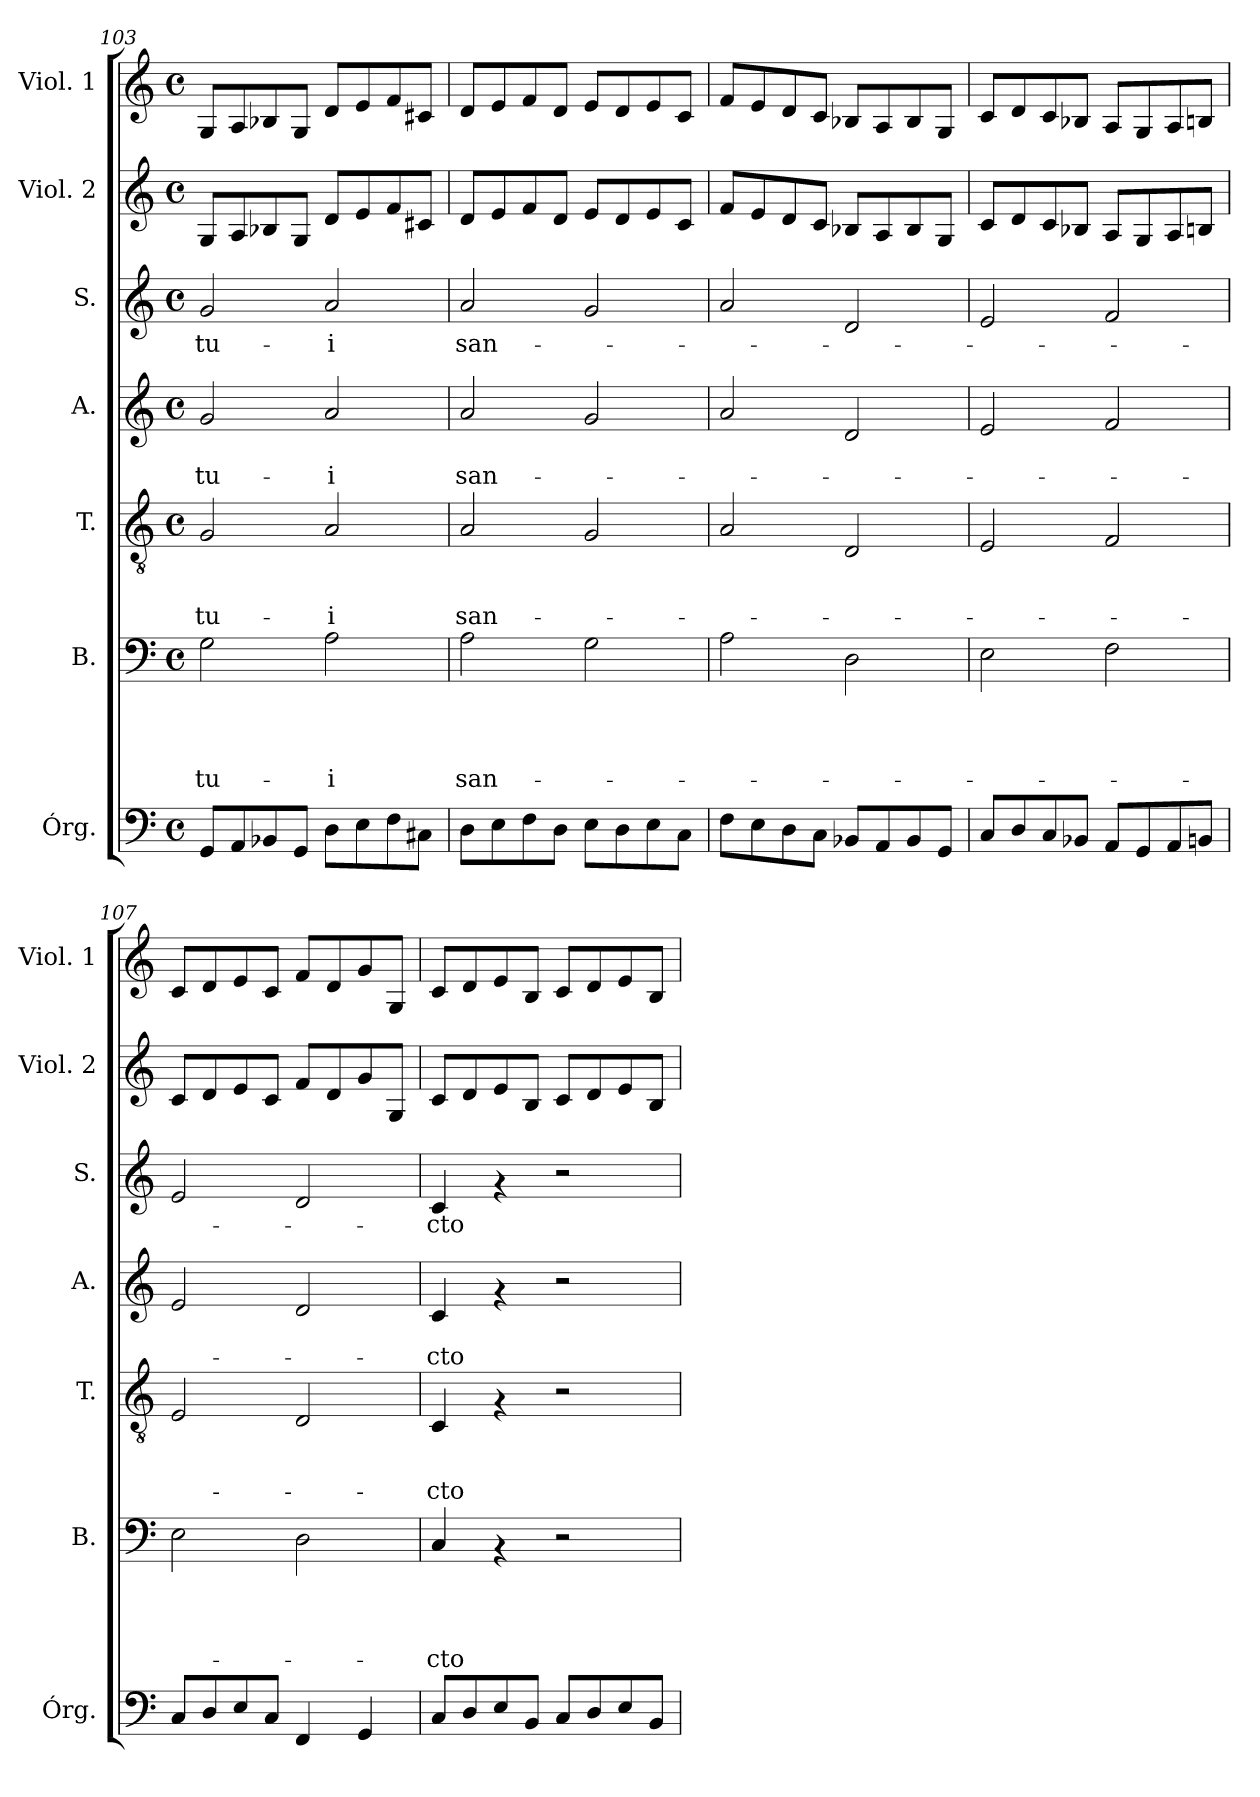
**kern	**kern	**text	**text	**text	**text	**kern	**text	**text	**text	**kern	**text	**text	**kern	**text	**kern	**kern
*part7	*part6	*part6	*part6	*part6	*part6	*part5	*part5	*part5	*part5	*part4	*part4	*part4	*part3	*part3	*part2	*part1
*staff7	*staff6	*staff6	*staff6	*staff6	*staff6	*staff5	*staff5	*staff5	*staff5	*staff4	*staff4	*staff4	*staff3	*staff3	*staff2	*staff1
*I"Órg.	*I"B.	*	*	*	*	*I"T.	*	*	*	*I"A.	*	*	*I"S.	*	*I"Viol. 2	*I"Viol. 1
*I'Órg.	*I'B.	*	*	*	*	*I'T.	*	*	*	*I'A.	*	*	*I'S.	*	*I'Viol. 2	*I'Viol. 1
*clefF4	*clefF4	*	*	*	*	*clefGv2	*	*	*	*clefG2	*	*	*clefG2	*	*clefG2	*clefG2
*k[]	*k[]	*	*	*	*	*k[]	*	*	*	*k[]	*	*	*k[]	*	*k[]	*k[]
*C:	*C:	*	*	*	*	*C:	*	*	*	*C:	*	*	*C:	*	*C:	*C:
*M4/4	*M4/4	*	*	*	*	*M4/4	*	*	*	*M4/4	*	*	*M4/4	*	*M4/4	*M4/4
*met(c)	*met(c)	*	*	*	*	*met(c)	*	*	*	*met(c)	*	*	*met(c)	*	*met(c)	*met(c)
=103	=103	=103	=103	=103	=103	=103	=103	=103	=103	=103	=103	=103	=103	=103	=103	=103
!	!	!	!	!	!LO:LY:b	!	!	!	!LO:LY:b	!	!	!LO:LY:b	!	!LO:LY:b	!	!
8GG</L	2G\	.	.	.	-tu-	2G/	.	.	-tu-	2g/	.	-tu-	2g/	-tu-	8G/L	8G/L
8AA/	.	.	.	.	.	.	.	.	.	.	.	.	.	.	8A/	8A/
8BB-X/	.	.	.	.	.	.	.	.	.	.	.	.	.	.	8B-X/	8B-X/
8GG/J	.	.	.	.	.	.	.	.	.	.	.	.	.	.	8G/J	8G/J
!	!	!	!	!	!LO:LY:b	!	!	!	!LO:LY:b	!	!	!LO:LY:b	!	!LO:LY:b	!	!
8D<\L	2A\	.	.	.	-i	2A/	.	.	-i	2a/	.	-i	2a/	-i	8d/L	8d/L
8E\	.	.	.	.	.	.	.	.	.	.	.	.	.	.	8e/	8e/
8F\	.	.	.	.	.	.	.	.	.	.	.	.	.	.	8f/	8f/
8C#X\J	.	.	.	.	.	.	.	.	.	.	.	.	.	.	8c#X/J	8c#X/J
=104	=104	=104	=104	=104	=104	=104	=104	=104	=104	=104	=104	=104	=104	=104	=104	=104
!	!	!	!	!	!LO:LY:b	!	!	!	!LO:LY:b	!	!	!LO:LY:b	!	!LO:LY:b	!	!
8D\L	2A\	.	.	.	san-	2A/	.	.	san-	2a/	.	san-	2a/	san-	8d/L	8d/L
8E\	.	.	.	.	.	.	.	.	.	.	.	.	.	.	8e/	8e/
8F\	.	.	.	.	.	.	.	.	.	.	.	.	.	.	8f/	8f/
8D\J	.	.	.	.	.	.	.	.	.	.	.	.	.	.	8d/J	8d/J
8E\L	2G\	.	.	.	.	2G/	.	.	.	2g/	.	.	2g/	.	8e/L	8e/L
8D\	.	.	.	.	.	.	.	.	.	.	.	.	.	.	8d/	8d/
8E\	.	.	.	.	.	.	.	.	.	.	.	.	.	.	8e/	8e/
8C\J	.	.	.	.	.	.	.	.	.	.	.	.	.	.	8c/J	8c/J
=105	=105	=105	=105	=105	=105	=105	=105	=105	=105	=105	=105	=105	=105	=105	=105	=105
8F<\L	2A\	.	.	.	.	2A/	.	.	.	2a/	.	.	2a/	.	8f/L	8f/L
8E\	.	.	.	.	.	.	.	.	.	.	.	.	.	.	8e/	8e/
8D\	.	.	.	.	.	.	.	.	.	.	.	.	.	.	8d/	8d/
8C\J	.	.	.	.	.	.	.	.	.	.	.	.	.	.	8c/J	8c/J
8BB-X/L	2D\	.	.	.	.	2D/	.	.	.	2d/	.	.	2d/	.	8B-X/L	8B-X/L
8AA/	.	.	.	.	.	.	.	.	.	.	.	.	.	.	8A/	8A/
8BB-/	.	.	.	.	.	.	.	.	.	.	.	.	.	.	8B-/	8B-/
8GG/J	.	.	.	.	.	.	.	.	.	.	.	.	.	.	8G/J	8G/J
!!LO:PB:g=z
=106	=106	=106	=106	=106	=106	=106	=106	=106	=106	=106	=106	=106	=106	=106	=106	=106
8C</L	2E\	.	.	.	.	2E/	.	.	.	2e/	.	.	2e/	.	8c/L	8c/L
8D/	.	.	.	.	.	.	.	.	.	.	.	.	.	.	8d/	8d/
8C/	.	.	.	.	.	.	.	.	.	.	.	.	.	.	8c/	8c/
8BB-X/J	.	.	.	.	.	.	.	.	.	.	.	.	.	.	8B-X/J	8B-X/J
8AA/L	2F\	.	.	.	.	2F/	.	.	.	2f/	.	.	2f/	.	8A/L	8A/L
8GG/	.	.	.	.	.	.	.	.	.	.	.	.	.	.	8G/	8G/
8AA/	.	.	.	.	.	.	.	.	.	.	.	.	.	.	8A/	8A/
8BBn/J	.	.	.	.	.	.	.	.	.	.	.	.	.	.	8Bn/J	8Bn/J
=107	=107	=107	=107	=107	=107	=107	=107	=107	=107	=107	=107	=107	=107	=107	=107	=107
8C/L	2E\	.	.	.	.	2E/	.	.	.	2e/	.	.	2e/	.	8c/L	8c/L
8D/	.	.	.	.	.	.	.	.	.	.	.	.	.	.	8d/	8d/
8E/	.	.	.	.	.	.	.	.	.	.	.	.	.	.	8e/	8e/
8C/J	.	.	.	.	.	.	.	.	.	.	.	.	.	.	8c/J	8c/J
4FF/	2D\	.	.	.	.	2D/	.	.	.	2d/	.	.	2d/	.	8f/L	8f/L
.	.	.	.	.	.	.	.	.	.	.	.	.	.	.	8d/	8d/
4GG/	.	.	.	.	.	.	.	.	.	.	.	.	.	.	8g/	8g/
.	.	.	.	.	.	.	.	.	.	.	.	.	.	.	8G/J	8G/J
=108	=108	=108	=108	=108	=108	=108	=108	=108	=108	=108	=108	=108	=108	=108	=108	=108
!	!	!	!	!	!LO:LY:b	!	!	!	!LO:LY:b	!	!	!LO:LY:b	!	!LO:LY:b	!	!
8C/L	4C/	.	.	.	-cto	4C/	.	.	-cto	4c/	.	-cto	4c/	-cto	8c/L	8c/L
8D/	.	.	.	.	.	.	.	.	.	.	.	.	.	.	8d/	8d/
8E/	4rAA	.	.	.	.	4rF	.	.	.	4rf	.	.	4rf	.	8e/	8e/
8BB/J	.	.	.	.	.	.	.	.	.	.	.	.	.	.	8B/J	8B/J
8C/L	2r	.	.	.	.	2r	.	.	.	2r	.	.	2r	.	8c/L	8c/L
8D/	.	.	.	.	.	.	.	.	.	.	.	.	.	.	8d/	8d/
8E/	.	.	.	.	.	.	.	.	.	.	.	.	.	.	8e/	8e/
8BB/J	.	.	.	.	.	.	.	.	.	.	.	.	.	.	8B/J	8B/J
=	=	=	=	=	=	=	=	=	=	=	=	=	=	=	=	=
*-	*-	*-	*-	*-	*-	*-	*-	*-	*-	*-	*-	*-	*-	*-	*-	*-
